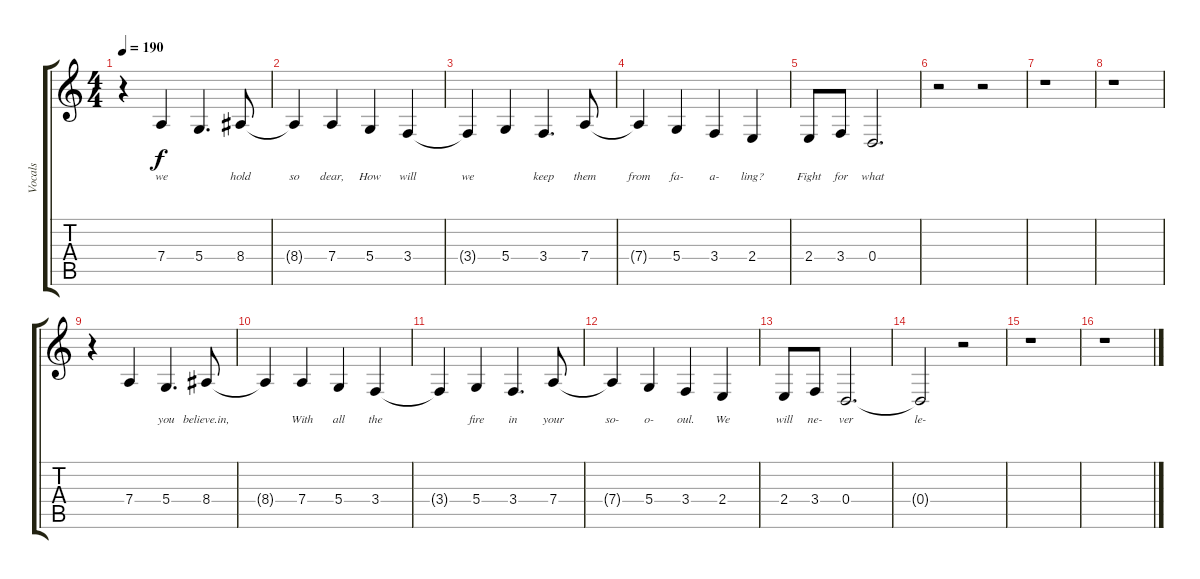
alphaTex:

\track ("Vocals" "Vocals") {instrument choiraahs}
\staff {score tabs}
\tuning (E4 B3 G3 D3 A2 E2) {hide}
\ts (4 4)
\tempo 190
\clef g2
\ks c
r.4{dy f} 7.4.4{lyrics (0 "we") lyrics (1 "") lyrics (2 "") lyrics (3 "") lyrics (4 "")} 5.4.4{d lyrics (0 "") lyrics (1 "") lyrics (2 "") lyrics (3 "") lyrics (4 "")} 8.4.8{lyrics (0 "hold") lyrics (1 "") lyrics (2 "") lyrics (3 "") lyrics (4 "")} |
8.4{t}.4{lyrics (0 "so") lyrics (1 "") lyrics (2 "") lyrics (3 "") lyrics (4 "")} 7.4.4{lyrics (0 "dear,") lyrics (1 "") lyrics (2 "") lyrics (3 "") lyrics (4 "")} 5.4.4{lyrics (0 "How") lyrics (1 "") lyrics (2 "") lyrics (3 "") lyrics (4 "")} 3.4.4{lyrics (0 "will") lyrics (1 "") lyrics (2 "") lyrics (3 "") lyrics (4 "")} |
3.4{t}.4{lyrics (0 "we") lyrics (1 "") lyrics (2 "") lyrics (3 "") lyrics (4 "")} 5.4.4{lyrics (0 "") lyrics (1 "") lyrics (2 "") lyrics (3 "") lyrics (4 "")} 3.4.4{d lyrics (0 "keep") lyrics (1 "") lyrics (2 "") lyrics (3 "") lyrics (4 "")} 7.4.8{lyrics (0 "them") lyrics (1 "") lyrics (2 "") lyrics (3 "") lyrics (4 "")} |
7.4{t}.4{lyrics (0 "from") lyrics (1 "") lyrics (2 "") lyrics (3 "") lyrics (4 "")} 5.4.4{lyrics (0 "fa-") lyrics (1 "") lyrics (2 "") lyrics (3 "") lyrics (4 "")} 3.4.4{lyrics (0 "a-") lyrics (1 "") lyrics (2 "") lyrics (3 "") lyrics (4 "")} 2.4.4{lyrics (0 "ling?") lyrics (1 "") lyrics (2 "") lyrics (3 "") lyrics (4 "")} |
2.4.8{lyrics (0 "Fight") lyrics (1 "") lyrics (2 "") lyrics (3 "") lyrics (4 "")} 3.4.8{lyrics (0 "for") lyrics (1 "") lyrics (2 "") lyrics (3 "") lyrics (4 "")} 0.4.2{d lyrics (0 "what") lyrics (1 "") lyrics (2 "") lyrics (3 "") lyrics (4 "")} |
r.2 r.2 |
r.1 |
r.1 |
r.4 7.4.4{lyrics (0 "") lyrics (1 "") lyrics (2 "") lyrics (3 "") lyrics (4 "")} 5.4.4{d lyrics (0 "you") lyrics (1 "") lyrics (2 "") lyrics (3 "") lyrics (4 "")} 8.4.8{lyrics (0 "believe.in,") lyrics (1 "") lyrics (2 "") lyrics (3 "") lyrics (4 "")} |
8.4{t}.4{lyrics (0 "") lyrics (1 "") lyrics (2 "") lyrics (3 "") lyrics (4 "")} 7.4.4{lyrics (0 "With") lyrics (1 "") lyrics (2 "") lyrics (3 "") lyrics (4 "")} 5.4.4{lyrics (0 "all") lyrics (1 "") lyrics (2 "") lyrics (3 "") lyrics (4 "")} 3.4.4{lyrics (0 "the") lyrics (1 "") lyrics (2 "") lyrics (3 "") lyrics (4 "")} |
3.4{t}.4{lyrics (0 "") lyrics (1 "") lyrics (2 "") lyrics (3 "") lyrics (4 "")} 5.4.4{lyrics (0 "fire") lyrics (1 "") lyrics (2 "") lyrics (3 "") lyrics (4 "")} 3.4.4{d lyrics (0 "in") lyrics (1 "") lyrics (2 "") lyrics (3 "") lyrics (4 "")} 7.4.8{lyrics (0 "your") lyrics (1 "") lyrics (2 "") lyrics (3 "") lyrics (4 "")} |
7.4{t}.4{lyrics (0 "so-") lyrics (1 "") lyrics (2 "") lyrics (3 "") lyrics (4 "")} 5.4.4{lyrics (0 "o-") lyrics (1 "") lyrics (2 "") lyrics (3 "") lyrics (4 "")} 3.4.4{lyrics (0 "oul.") lyrics (1 "") lyrics (2 "") lyrics (3 "") lyrics (4 "")} 2.4.4{lyrics (0 "We") lyrics (1 "") lyrics (2 "") lyrics (3 "") lyrics (4 "")} |
2.4.8{lyrics (0 "will") lyrics (1 "") lyrics (2 "") lyrics (3 "") lyrics (4 "")} 3.4.8{lyrics (0 "ne-") lyrics (1 "") lyrics (2 "") lyrics (3 "") lyrics (4 "")} 0.4.2{d lyrics (0 "ver") lyrics (1 "") lyrics (2 "") lyrics (3 "") lyrics (4 "")} |
0.4{t}.2{lyrics (0 "le-") lyrics (1 "") lyrics (2 "") lyrics (3 "") lyrics (4 "")} r.2 |
r.1 |
r.1
